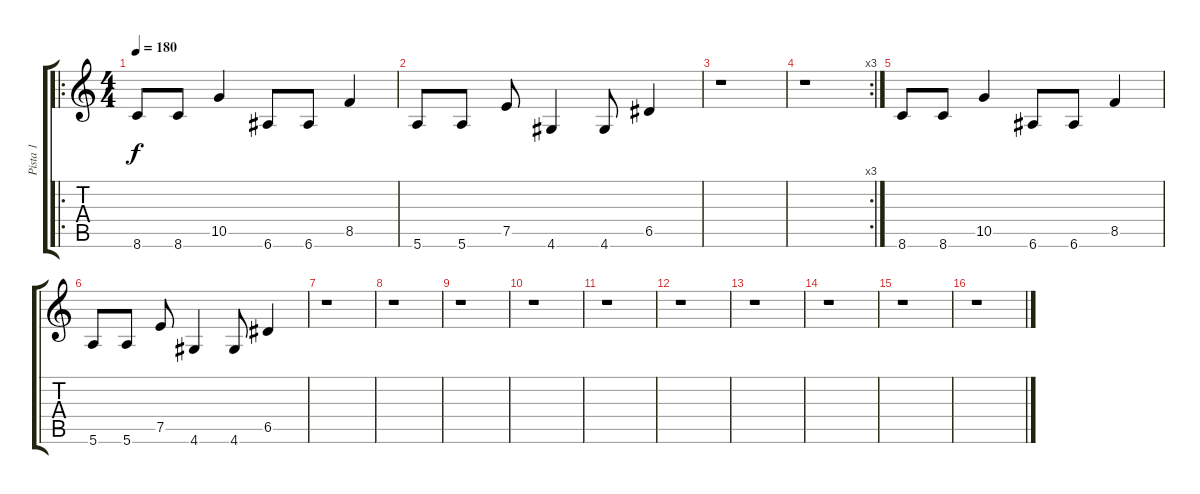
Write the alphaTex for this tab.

\track ("Pista 1" "Pista 1") {instrument acousticguitarsteel}
\staff {score tabs}
\tuning (E4 B3 G3 D3 A2 E2) {hide}
\ro
\ts (4 4)
\tempo 180
\clef g2
\ks c
8.6.8{dy f} 8.6.8 10.5.4 6.6.8 6.6.8 8.5.4 |
5.6.8 5.6.8 7.5.8 4.6.4 4.6.8 6.5.4 |
r.1 |
\rc 3
r.1 |
8.6.8 8.6.8 10.5.4 6.6.8 6.6.8 8.5.4 |
5.6.8 5.6.8 7.5.8 4.6.4 4.6.8 6.5.4 |
r.1 |
r.1 |
r.1 |
r.1 |
r.1 |
r.1 |
r.1 |
r.1 |
r.1 |
r.1
